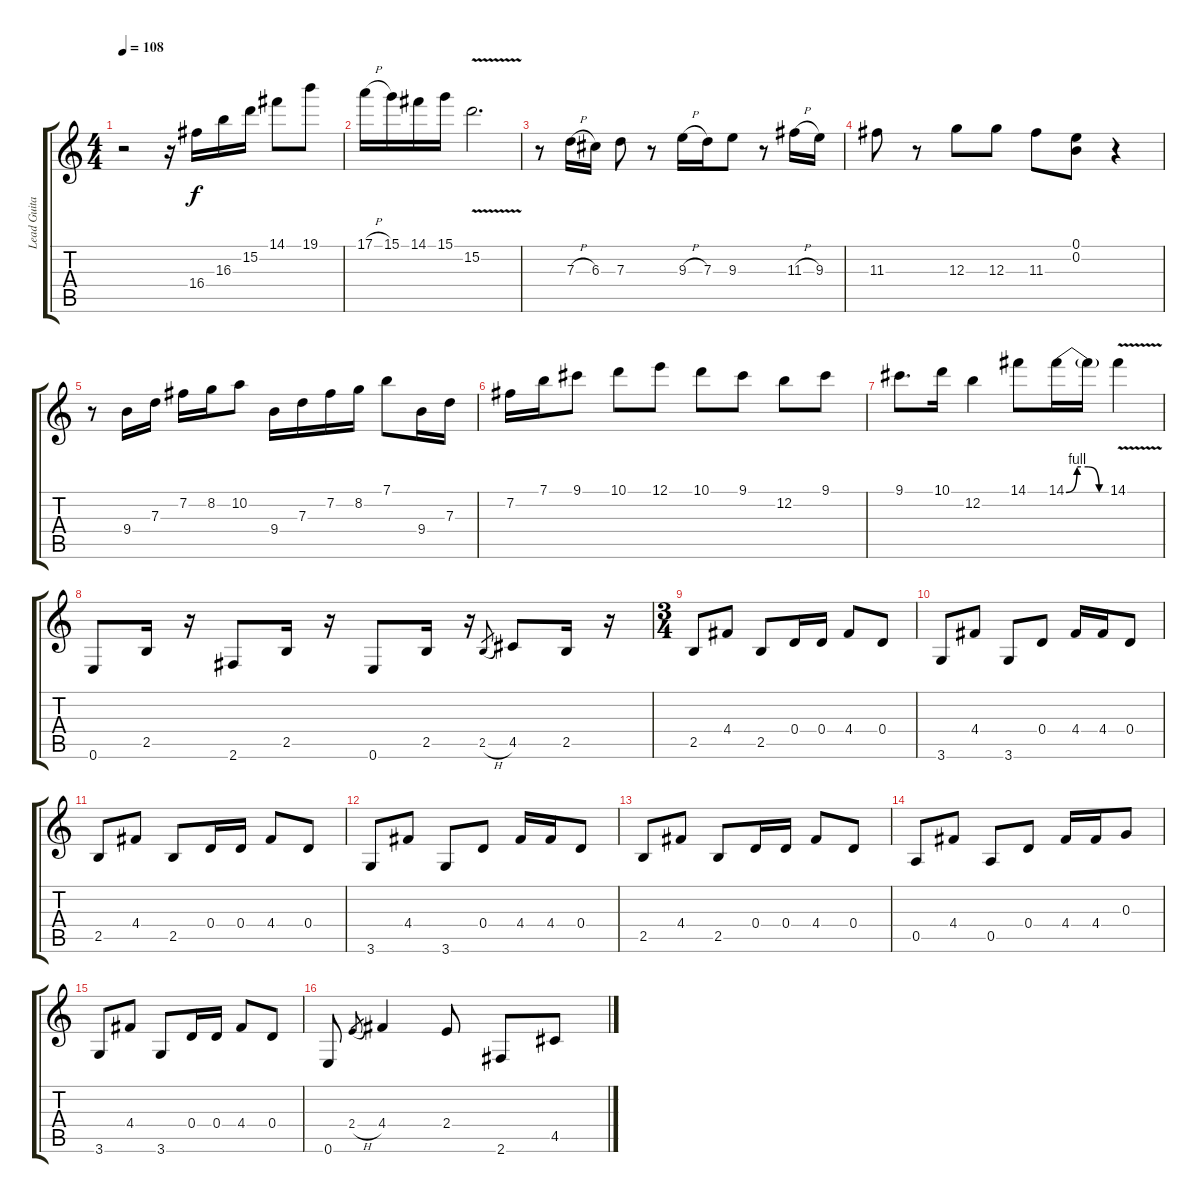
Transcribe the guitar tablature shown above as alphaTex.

\track ("Lead Guitar" "Lead Guita") {instrument distortionguitar}
\staff {score tabs}
\tuning (E4 B3 G3 D3 A2 E2) {hide}
\ts (4 4)
\tempo 108
\clef g2
\ks c
r.2{dy f} r.16 16.4.16 16.3.16 15.2.16 14.1.8 19.1.8 |
17.1{h}.16 15.1.16 14.1.16 15.1.16 15.2{v}.2{d} |
r.8 7.3{h}.16 6.3.16 7.3.8 r.8 9.3{h}.16 7.3.16 9.3.8 r.8 11.3{h}.16 9.3.16 |
11.3.8 r.8 12.3.8 12.3.8 11.3.8 (0.1 0.2).8 r.4 |
r.8 9.4.16 7.3.16 7.2.16 8.2.16 10.2.8 9.4.16 7.3.16 7.2.16 8.2.16 7.1.8 9.4.16 7.3.16 |
7.2.16 7.1.16 9.1.8 10.1.8 12.1.8 10.1.8 9.1.8 12.2.8 9.1.8 |
9.1.8{d} 10.1.16 12.2.4 14.1.8 14.1{be (custom 0 0 15 4 30 4 45 0 60 0)}.16 14.1{t}.16 14.1{v}.4 |
0.6.8 2.5.16 r.16 2.6.8 2.5.16 r.16 0.6.8 2.5.16 r.16 2.5{h}.8{gr} 4.5.8 2.5.16 r.16 |
\ts (3 4)
2.5.8 4.4.8 2.5.8 0.4.16 0.4.16 4.4.8 0.4.8 |
3.6.8 4.4.8 3.6.8 0.4.8 4.4.16 4.4.16 0.4.8 |
2.5.8 4.4.8 2.5.8 0.4.16 0.4.16 4.4.8 0.4.8 |
3.6.8 4.4.8 3.6.8 0.4.8 4.4.16 4.4.16 0.4.8 |
2.5.8 4.4.8 2.5.8 0.4.16 0.4.16 4.4.8 0.4.8 |
0.5.8 4.4.8 0.5.8 0.4.8 4.4.16 4.4.16 0.3.8 |
3.6.8 4.4.8 3.6.8 0.4.16 0.4.16 4.4.8 0.4.8 |
0.6.8 2.4{h}.8{gr} 4.4.4 2.4.8 2.6.8 4.5.8
